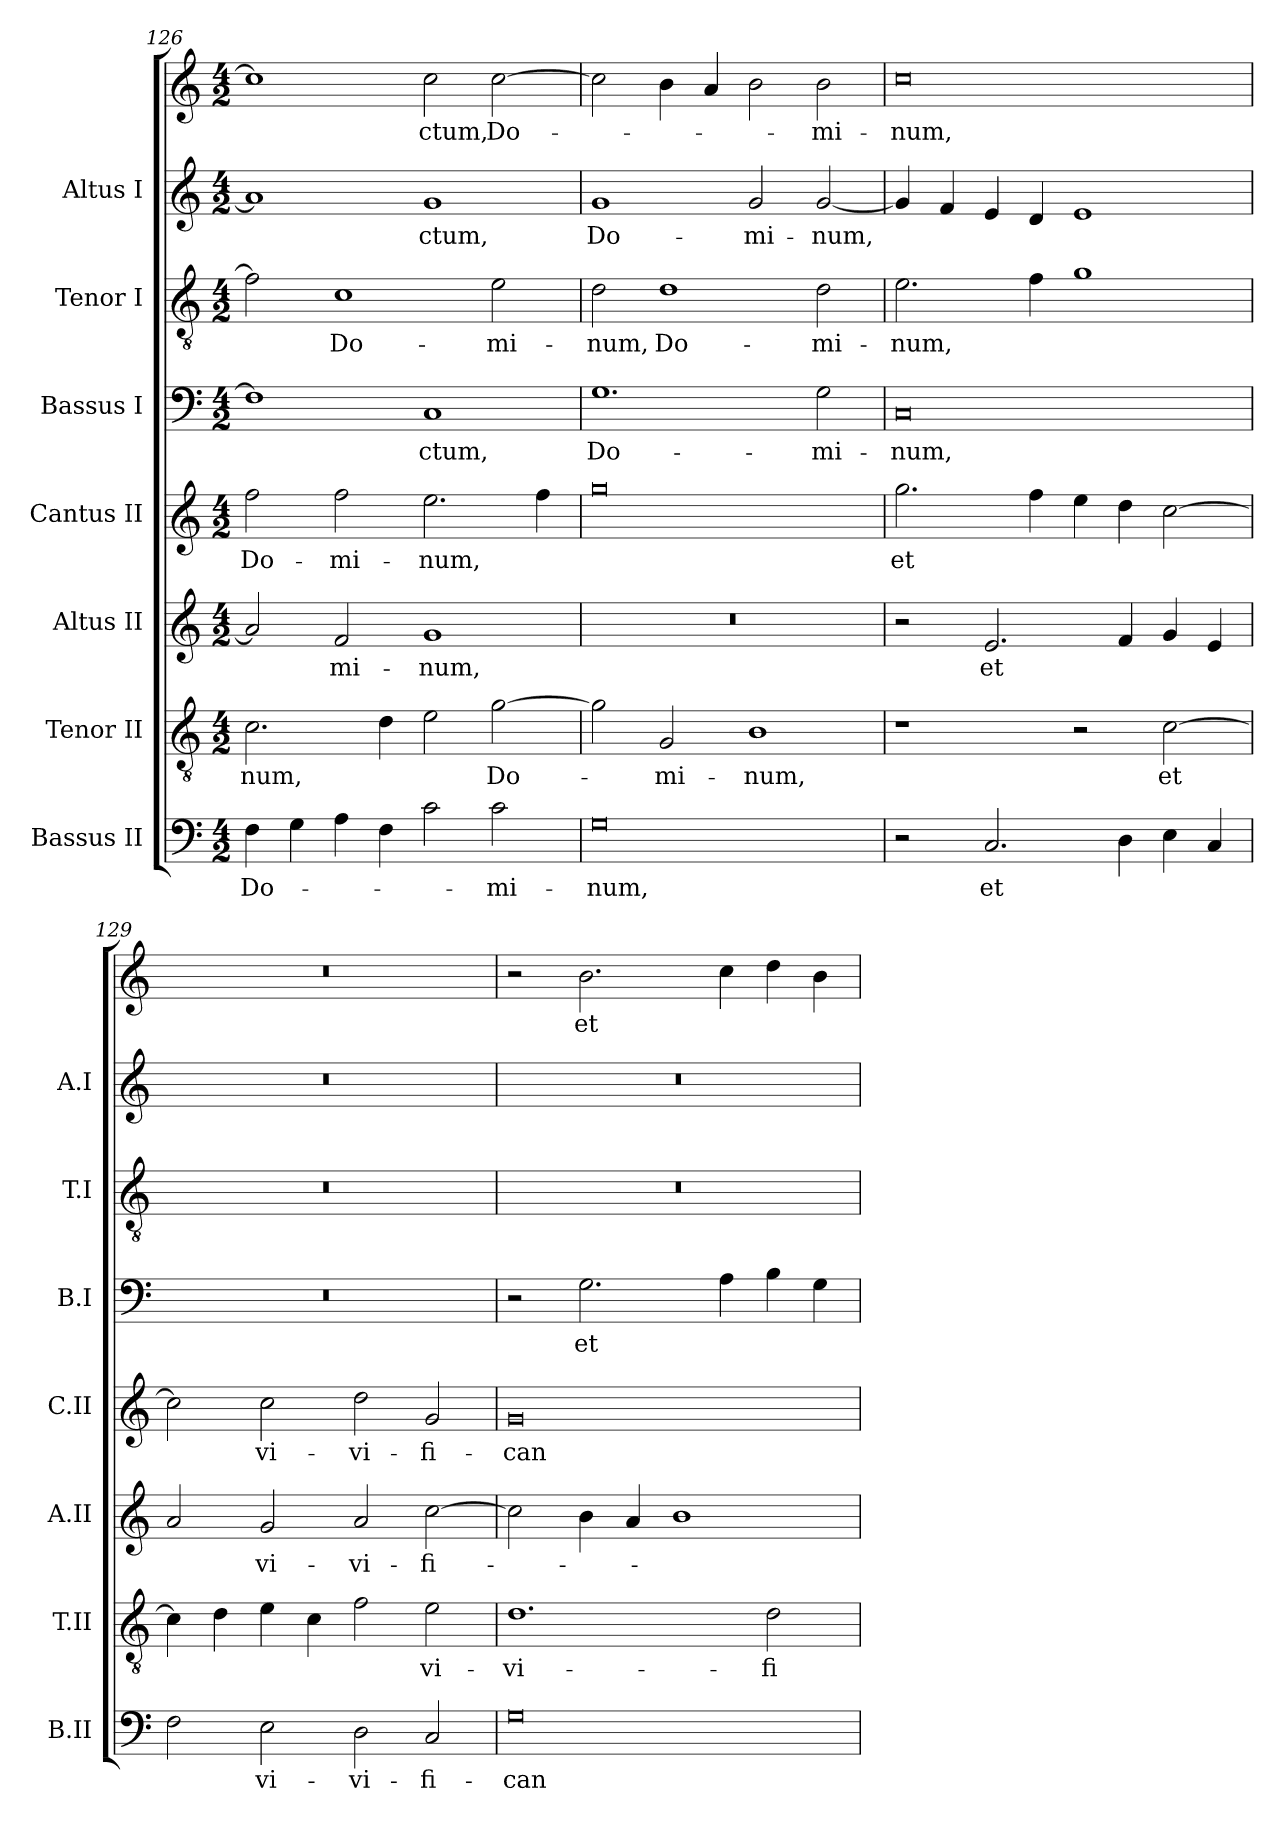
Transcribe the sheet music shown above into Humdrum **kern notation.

**kern	**text	**kern	**text	**kern	**text	**kern	**text	**kern	**text	**kern	**text	**kern	**text	**kern	**text
*part8	*part8	*part7	*part7	*part6	*part6	*part5	*part5	*part4	*part4	*part3	*part3	*part2	*part2	*part1	*part1
*staff8	*staff8	*staff7	*staff7	*staff6	*staff6	*staff5	*staff5	*staff4	*staff4	*staff3	*staff3	*staff2	*staff2	*staff1	*staff1
*I"Bassus II	*	*I"Tenor II	*	*I"Altus II	*	*I"Cantus II	*	*I"Bassus I	*	*I"Tenor I	*	*I"Altus I	*	*	*
*I'B.II	*	*I'T.II	*	*I'A.II	*	*I'C.II	*	*I'B.I	*	*I'T.I	*	*I'A.I	*	*	*
*clefF4	*	*clefGv2	*	*clefG2	*	*clefG2	*	*clefF4	*	*clefGv2	*	*clefG2	*	*clefG2	*
*	*	*ITrd7c12	*	*	*	*	*	*	*	*ITrd7c12	*	*	*	*	*
*k[]	*	*k[]	*	*k[]	*	*k[]	*	*k[]	*	*k[]	*	*k[]	*	*k[]	*
*C:	*	*C:	*	*C:	*	*C:	*	*C:	*	*C:	*	*C:	*	*C:	*
*M4/2	*	*M4/2	*	*M4/2	*	*M4/2	*	*M4/2	*	*M4/2	*	*M4/2	*	*M4/2	*
=126	=126	=126	=126	=126	=126	=126	=126	=126	=126	=126	=126	=126	=126	=126	=126
4F\	Do-	2.C\	-num,	2a/]	.	2ff\	Do-	1F\]	.	2F\]	.	1a/]	.	1cc\]	.
4G\	.	.	.	.	.	.	.	.	.	.	.	.	.	.	.
4A\	.	.	.	2f/	-mi-	2ff\	-mi-	.	.	1C\	Do-	.	.	.	.
4F\	.	4D\	.	.	.	.	.	.	.	.	.	.	.	.	.
2c\	.	2E\	.	1g/	-num,	2.ee\	-num,	1C/	-ctum,	.	.	1g/	-ctum,	2cc\	-ctum,
2c\	-mi-	[2G\	Do-	.	.	.	.	.	.	2E\	-mi-	.	.	[2cc\	Do-
.	.	.	.	.	.	4ff\	.	.	.	.	.	.	.	.	.
=127	=127	=127	=127	=127	=127	=127	=127	=127	=127	=127	=127	=127	=127	=127	=127
0G\	-num,	2G\]	.	0r	.	0gg\	.	1.G\	Do-	2D\	-num,	1g/	Do-	2cc\]	.
.	.	2GG/	-mi-	.	.	.	.	.	.	1D\	Do-	.	.	4b\	.
.	.	.	.	.	.	.	.	.	.	.	.	.	.	4a/	.
.	.	1BB\	-num,	.	.	.	.	.	.	.	.	2g/	-mi-	2b\	.
.	.	.	.	.	.	.	.	2G\	-mi-	2D\	-mi-	[2g/	-num,	2b\	-mi-
=128	=128	=128	=128	=128	=128	=128	=128	=128	=128	=128	=128	=128	=128	=128	=128
2r	.	1r	.	2r	.	2.gg\	et	0C/	-num,	2.E\	-num,	4g/]	.	0cc\	-num,
.	.	.	.	.	.	.	.	.	.	.	.	4f/	.	.	.
2.C/	et	.	.	2.e/	et	.	.	.	.	.	.	4e/	.	.	.
.	.	.	.	.	.	4ff\	.	.	.	4F\	.	4d/	.	.	.
.	.	2r	.	.	.	4ee\	.	.	.	1G\	.	1e/	.	.	.
4D\	.	.	.	4f/	.	4dd\	.	.	.	.	.	.	.	.	.
4E\	.	[2C\	et	4g/	.	[2cc\	.	.	.	.	.	.	.	.	.
4C/	.	.	.	4e/	.	.	.	.	.	.	.	.	.	.	.
=129	=129	=129	=129	=129	=129	=129	=129	=129	=129	=129	=129	=129	=129	=129	=129
2F\	.	4C\]	.	2a/	.	2cc\]	.	0r	.	0r	.	0r	.	0r	.
.	.	4D\	.	.	.	.	.	.	.	.	.	.	.	.	.
2E\	vi-	4E\	.	2g/	vi-	2cc\	vi-	.	.	.	.	.	.	.	.
.	.	4C\	.	.	.	.	.	.	.	.	.	.	.	.	.
2D\	-vi-	2F\	.	2a/	-vi-	2dd\	-vi-	.	.	.	.	.	.	.	.
2C/	-fi-	2E\	vi-	[2cc\	-fi-	2g/	-fi-	.	.	.	.	.	.	.	.
=130	=130	=130	=130	=130	=130	=130	=130	=130	=130	=130	=130	=130	=130	=130	=130
0G\	-can-	1.D\	-vi-	2cc\]	.	0g/	-can-	2r	.	0r	.	0r	.	2r	.
.	.	.	.	4b\	.	.	.	2.G\	et	.	.	.	.	2.b\	et
.	.	.	.	4a/	.	.	.	.	.	.	.	.	.	.	.
.	.	.	.	1b\	.	.	.	.	.	.	.	.	.	.	.
.	.	.	.	.	.	.	.	4A\	.	.	.	.	.	4cc\	.
.	.	2D\	-fi-	.	.	.	.	4B\	.	.	.	.	.	4dd\	.
.	.	.	.	.	.	.	.	4G\	.	.	.	.	.	4b\	.
=	=	=	=	=	=	=	=	=	=	=	=	=	=	=	=
*-	*-	*-	*-	*-	*-	*-	*-	*-	*-	*-	*-	*-	*-	*-	*-
